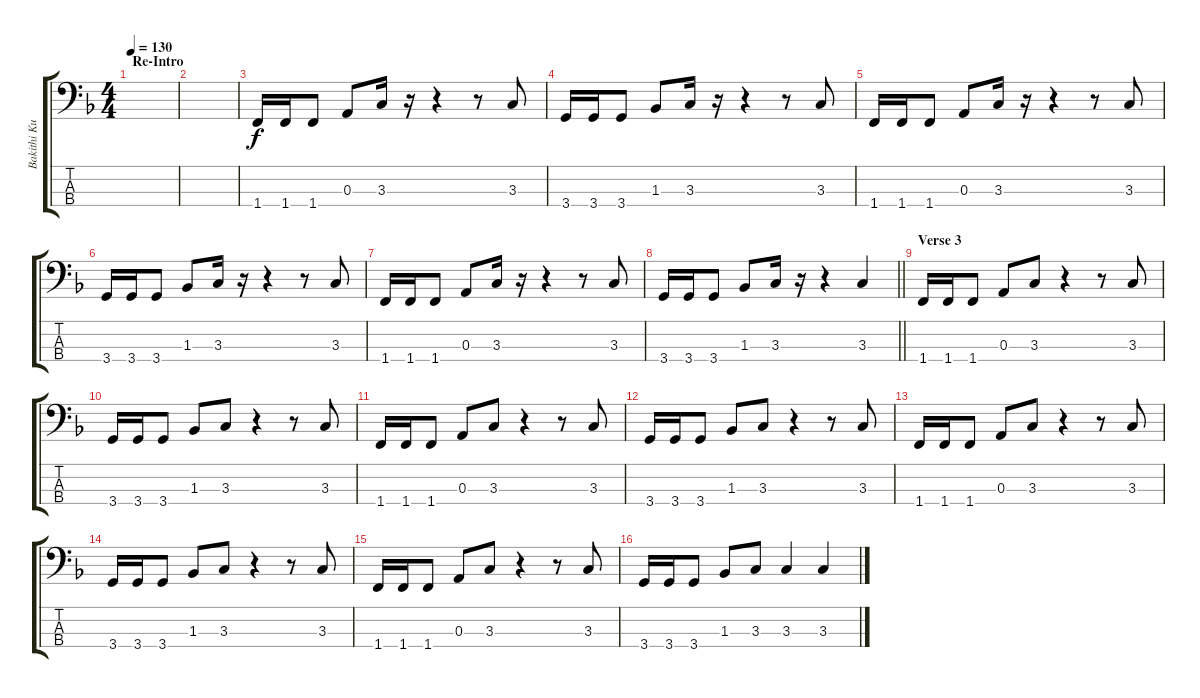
\track ("Bakithi Kumalo" "Bakithi Ku") {instrument fretlessbass}
\staff {score tabs}
\tuning (G2 D2 A1 E1) {hide}
\ts (4 4)
\section ("" "Re-Intro")
\tempo 130
\clef f4
\ks f
|
|
1.4.16 1.4.16 1.4.8 0.3.8 3.3.16 r.16 r.4 r.8 3.3.8 |
3.4.16 3.4.16 3.4.8 1.3.8 3.3.16 r.16 r.4 r.8 3.3.8 |
1.4.16 1.4.16 1.4.8 0.3.8 3.3.16 r.16 r.4 r.8 3.3.8 |
3.4.16 3.4.16 3.4.8 1.3.8 3.3.16 r.16 r.4 r.8 3.3.8 |
1.4.16 1.4.16 1.4.8 0.3.8 3.3.16 r.16 r.4 r.8 3.3.8 |
\barLineRight lightlight
3.4.16 3.4.16 3.4.8 1.3.8 3.3.16 r.16 r.4 3.3.4 |
\section ("" "Verse 3")
1.4.16 1.4.16 1.4.8 0.3.8 3.3.8 r.4 r.8 3.3.8 |
3.4.16 3.4.16 3.4.8 1.3.8 3.3.8 r.4 r.8 3.3.8 |
1.4.16 1.4.16 1.4.8 0.3.8 3.3.8 r.4 r.8 3.3.8 |
3.4.16 3.4.16 3.4.8 1.3.8 3.3.8 r.4 r.8 3.3.8 |
1.4.16 1.4.16 1.4.8 0.3.8 3.3.8 r.4 r.8 3.3.8 |
3.4.16 3.4.16 3.4.8 1.3.8 3.3.8 r.4 r.8 3.3.8 |
1.4.16 1.4.16 1.4.8 0.3.8 3.3.8 r.4 r.8 3.3.8 |
3.4.16 3.4.16 3.4.8 1.3.8 3.3.8 3.3.4 3.3.4
